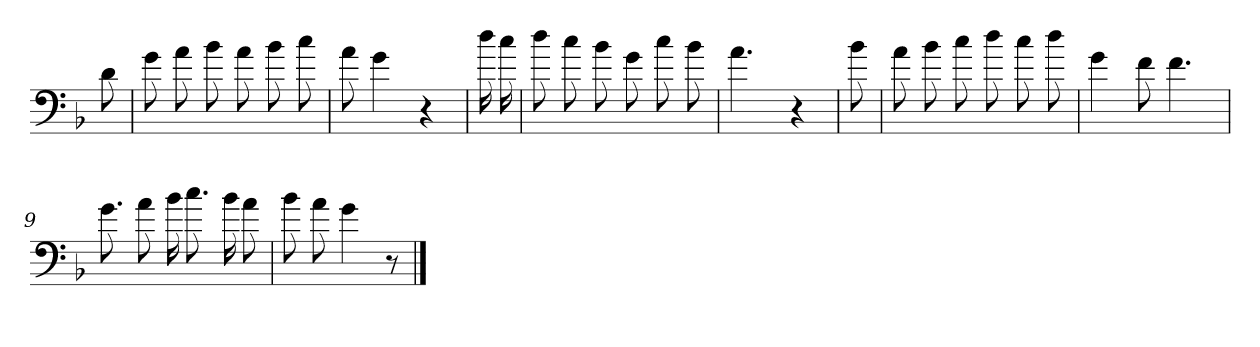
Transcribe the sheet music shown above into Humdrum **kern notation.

**kern
*part1
*staff1
*clefF4
*k[b-]
=
8d
=1
8g
8a
8b-
8a
8b-
8cc
=2
8a
4g
4r
=3
16dd
16cc
=4
8dd
8cc
8b-
8g
8cc
8b-
=5
4.a
4r
=6
8b-
=7
8a
8b-
8cc
8dd
8cc
8dd
=8
4g
8f
4.f
=9
8.g
8a
16b-
8.cc
16b-
8a
=10
8b-
8a
4g
8r
==
*-
